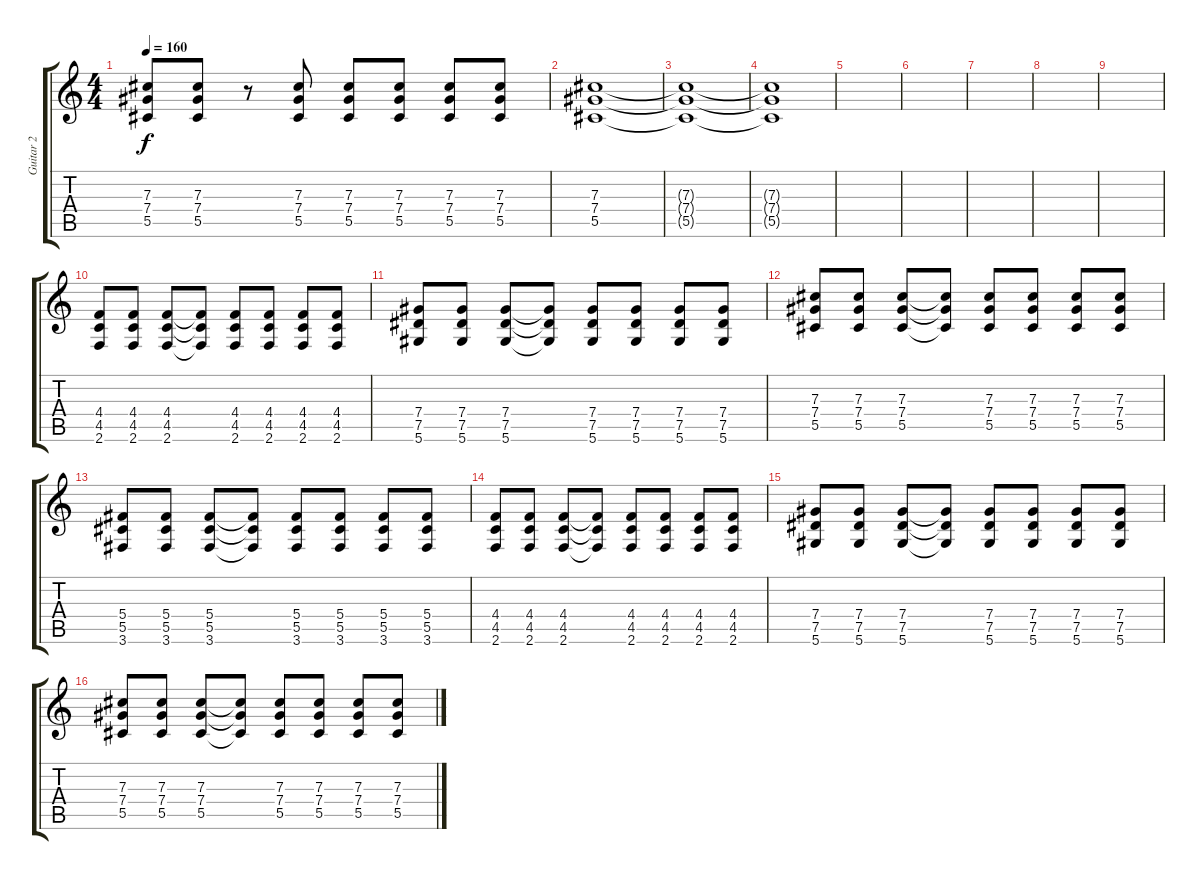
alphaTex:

\track ("Guitar 2" "Guitar 2") {instrument distortionguitar}
\staff {score tabs}
\tuning (Eb4 Bb3 Gb3 Db3 Ab2 Eb2) {hide}
\ts (4 4)
\tempo 160
\clef g2
\ks c
(7.3 7.4 5.5).8{dy f} (7.3 7.4 5.5).8 r.8 (7.3 7.4 5.5).8 (7.3 7.4 5.5).8 (7.3 7.4 5.5).8 (7.3 7.4 5.5).8 (7.3 7.4 5.5).8 |
(7.3 7.4 5.5).1 |
(7.3{t} 7.4{t} 5.5{t}).1 |
(7.3{t} 7.4{t} 5.5{t}).1 |
|
|
|
|
|
(4.4 4.5 2.6).8 (4.4 4.5 2.6).8 (4.4 4.5 2.6).8 (4.4{t} 4.5{t} 2.6{t}).8 (4.4 4.5 2.6).8 (4.4 4.5 2.6).8 (4.4 4.5 2.6).8 (4.4 4.5 2.6).8 |
(7.4 7.5 5.6).8 (7.4 7.5 5.6).8 (7.4 7.5 5.6).8 (7.4{t} 7.5{t} 5.6{t}).8 (7.4 7.5 5.6).8 (7.4 7.5 5.6).8 (7.4 7.5 5.6).8 (7.4 7.5 5.6).8 |
(7.3 7.4 5.5).8 (7.3 7.4 5.5).8 (7.3 7.4 5.5).8 (7.3{t} 7.4{t} 5.5{t}).8 (7.3 7.4 5.5).8 (7.3 7.4 5.5).8 (7.3 7.4 5.5).8 (7.3 7.4 5.5).8 |
(5.4 5.5 3.6).8 (5.4 5.5 3.6).8 (5.4 5.5 3.6).8 (5.4{t} 5.5{t} 3.6{t}).8 (5.4 5.5 3.6).8 (5.4 5.5 3.6).8 (5.4 5.5 3.6).8 (5.4 5.5 3.6).8 |
(4.4 4.5 2.6).8 (4.4 4.5 2.6).8 (4.4 4.5 2.6).8 (4.4{t} 4.5{t} 2.6{t}).8 (4.4 4.5 2.6).8 (4.4 4.5 2.6).8 (4.4 4.5 2.6).8 (4.4 4.5 2.6).8 |
(7.4 7.5 5.6).8 (7.4 7.5 5.6).8 (7.4 7.5 5.6).8 (7.4{t} 7.5{t} 5.6{t}).8 (7.4 7.5 5.6).8 (7.4 7.5 5.6).8 (7.4 7.5 5.6).8 (7.4 7.5 5.6).8 |
(7.3 7.4 5.5).8 (7.3 7.4 5.5).8 (7.3 7.4 5.5).8 (7.3{t} 7.4{t} 5.5{t}).8 (7.3 7.4 5.5).8 (7.3 7.4 5.5).8 (7.3 7.4 5.5).8 (7.3 7.4 5.5).8
